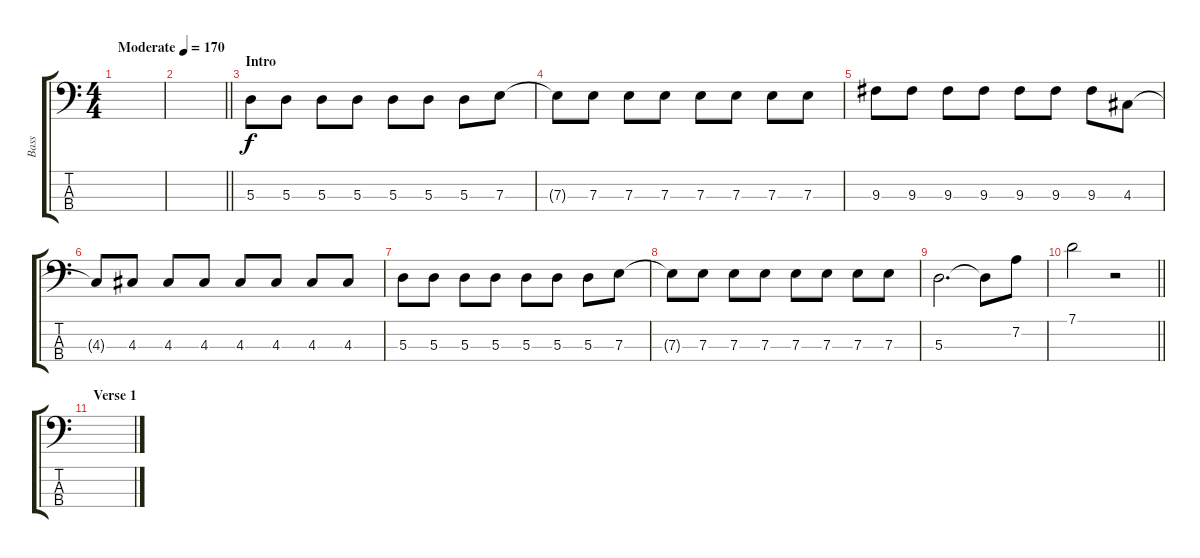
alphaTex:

\track ("Bass" "Bass") {instrument electricbassfinger}
\staff {score tabs}
\tuning (G2 D2 A1 E1) {hide}
\ts (4 4)
\tempo (170 "Moderate")
\clef f4
\ks c
|
\barLineRight lightlight
|
\section ("" "Intro")
5.3.8 5.3.8 5.3.8 5.3.8 5.3.8 5.3.8 5.3.8 7.3.8 |
7.3{t}.8 7.3.8 7.3.8 7.3.8 7.3.8 7.3.8 7.3.8 7.3.8 |
9.3.8 9.3.8 9.3.8 9.3.8 9.3.8 9.3.8 9.3.8 4.3.8 |
4.3{t}.8 4.3.8 4.3.8 4.3.8 4.3.8 4.3.8 4.3.8 4.3.8 |
5.3.8 5.3.8 5.3.8 5.3.8 5.3.8 5.3.8 5.3.8 7.3.8 |
7.3{t}.8 7.3.8 7.3.8 7.3.8 7.3.8 7.3.8 7.3.8 7.3.8 |
5.3.2{d} 5.3{t}.8 7.2.8 |
\barLineRight lightlight
7.1.2 r.2 |
\section ("" "Verse 1")
